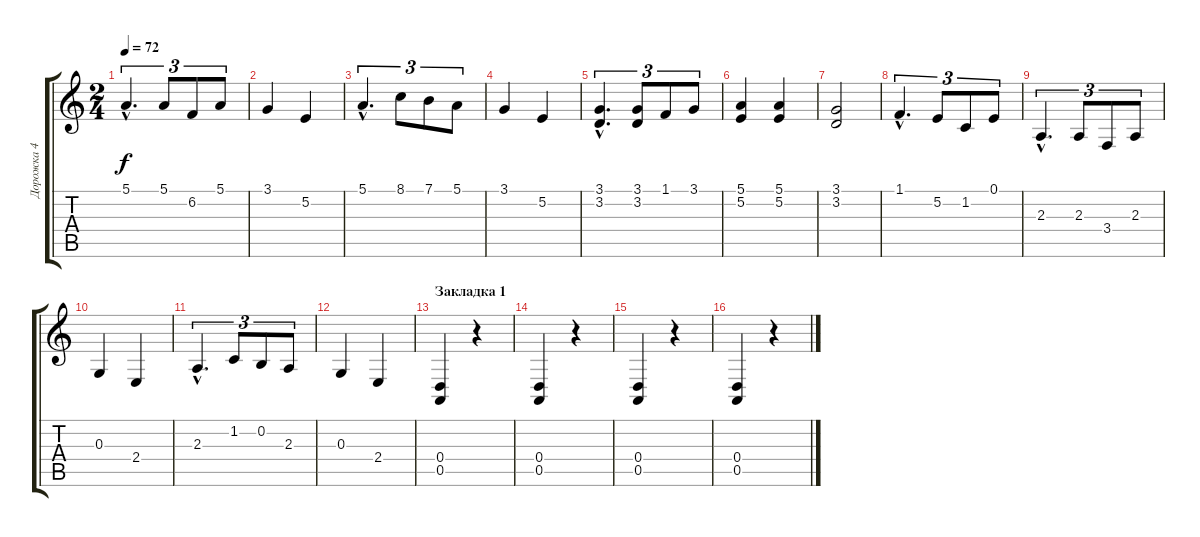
\track ("Дорожка 4" "Дорожка 4") {instrument stringensemble1}
\staff {score tabs}
\tuning (E4 B3 G3 D3 A2 E2) {hide}
\ts (2 4)
\tempo 72
\clef g2
\ks c
5.1{hac}.4{d tu (3 2) dy f} 5.1.8{tu (3 2)} 6.2.8{tu (3 2)} 5.1.8{tu (3 2)} |
3.1.4{balance 16 instrument stringensemble1} 5.2.4 |
5.1{hac}.4{d tu (3 2)} 8.1.8{tu (3 2)} 7.1.8{tu (3 2)} 5.1.8{tu (3 2)} |
3.1.4 5.2.4 |
(3.1{hac} 3.2{hac}).4{d tu (3 2) balance 8 instrument stringensemble1} (3.1 3.2).8{tu (3 2)} 1.1.8{tu (3 2)} 3.1.8{tu (3 2)} |
(5.1 5.2).4{balance 8 instrument stringensemble1} (5.1 5.2).4 |
(3.1 3.2).2{balance 10 instrument stringensemble1} |
1.1{hac}.4{d tu (3 2) balance 12} 5.2.8{tu (3 2)} 1.2.8{tu (3 2)} 0.1.8{tu (3 2)} |
2.3{hac}.4{d tu (3 2) balance 16} 2.3.8{tu (3 2)} 3.4.8{tu (3 2)} 2.3.8{tu (3 2)} |
0.3.4 2.4.4 |
2.3{hac}.4{d tu (3 2)} 1.2.8{tu (3 2)} 0.2.8{tu (3 2)} 2.3.8{tu (3 2)} |
0.3.4 2.4.4 |
\section ("" "Закладка 1")
(0.4 0.5).4 r.4 |
(0.4 0.5).4 r.4 |
(0.4 0.5).4 r.4 |
(0.4 0.5).4 r.4
